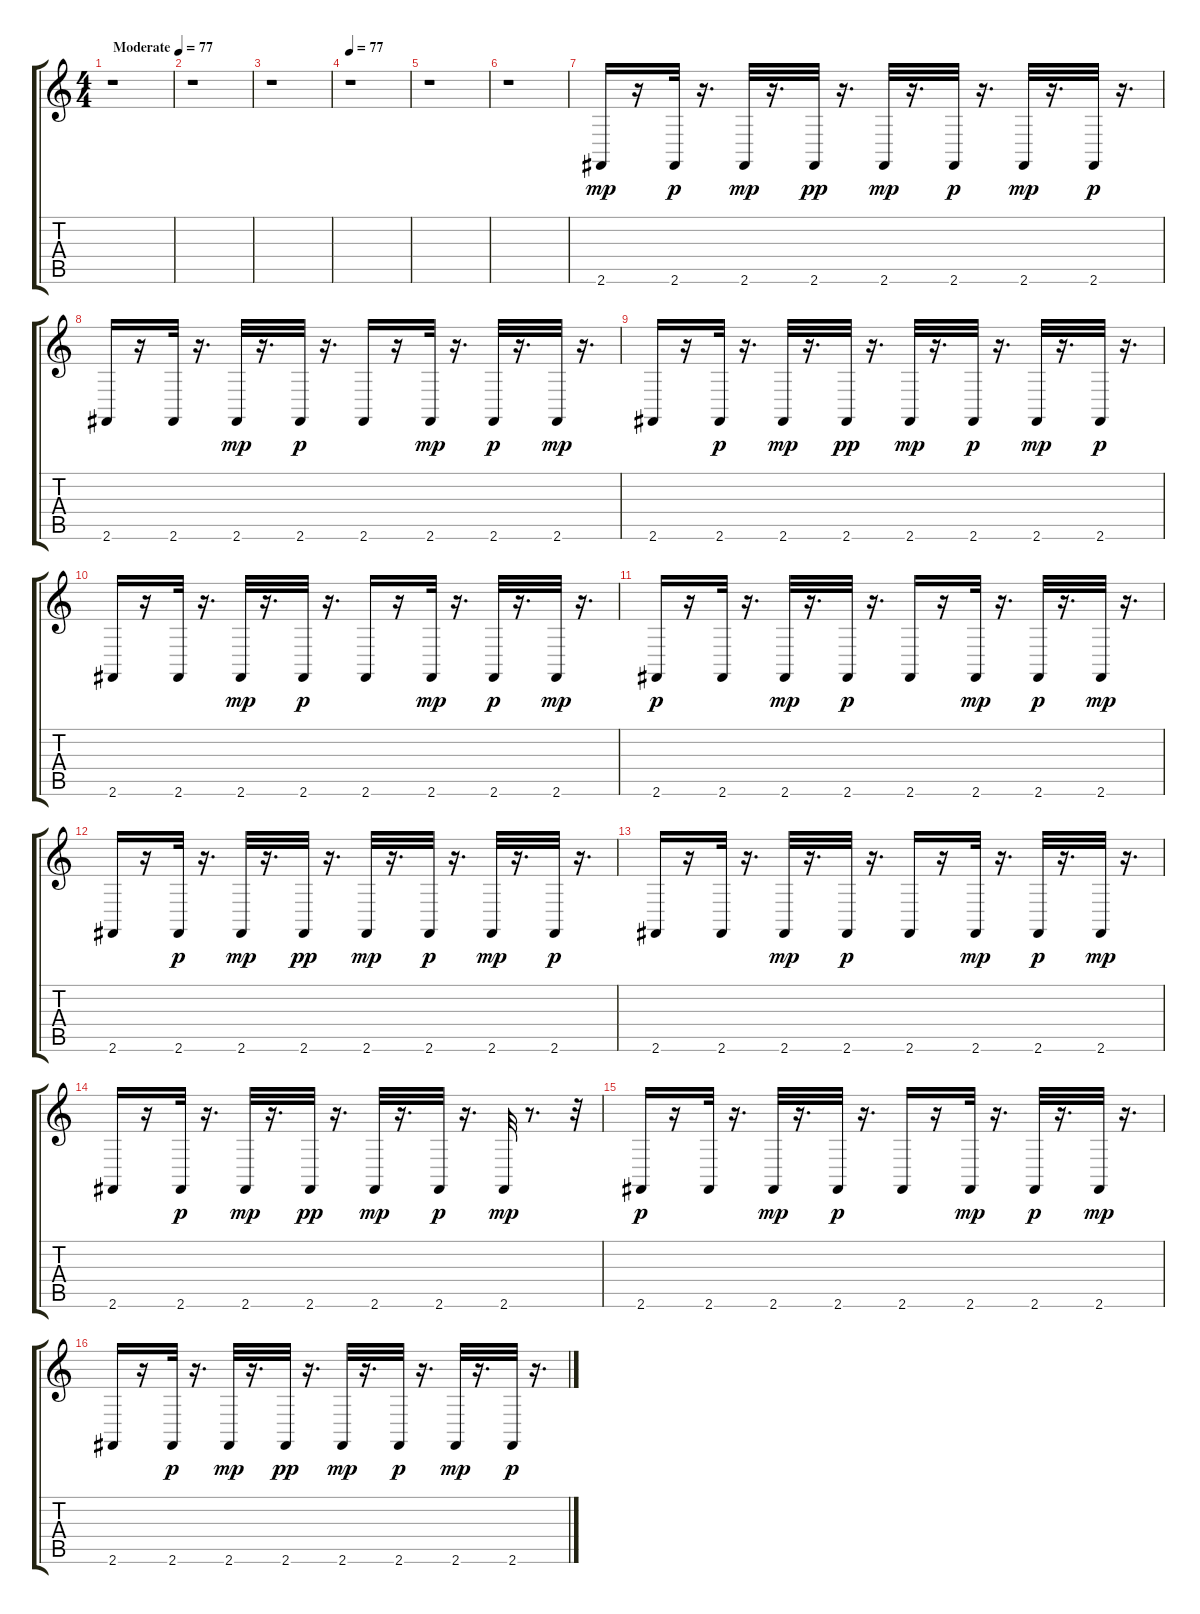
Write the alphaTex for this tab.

\track "" {instrument acousticgrandpiano}
\staff {score tabs}
\tuning (E4 B3 G3 D3 A2 E2) {hide}
\ts (4 4)
\tempo (77 "Moderate")
\clef g2
\ks c
r.1{dy mp instrument acousticgrandpiano} |
r.1 |
r.1 |
\tempo 77
r.1 |
r.1 |
r.1 |
2.6.16 r.16 2.6.32{dy p} r.16{d} 2.6.32{dy mp} r.16{d} 2.6.32{dy pp} r.16{d} 2.6.32{dy mp} r.16{d} 2.6.32{dy p} r.16{d} 2.6.32{dy mp} r.16{d} 2.6.32{dy p} r.16{d} |
2.6.16 r.16 2.6.32 r.16{d} 2.6.32{dy mp} r.16{d} 2.6.32{dy p} r.16{d} 2.6.16 r.16 2.6.32{dy mp} r.16{d} 2.6.32{dy p} r.16{d} 2.6.32{dy mp} r.16{d} |
2.6.16 r.16 2.6.32{dy p} r.16{d} 2.6.32{dy mp} r.16{d} 2.6.32{dy pp} r.16{d} 2.6.32{dy mp} r.16{d} 2.6.32{dy p} r.16{d} 2.6.32{dy mp} r.16{d} 2.6.32{dy p} r.16{d} |
2.6.16 r.16 2.6.32 r.16{d} 2.6.32{dy mp} r.16{d} 2.6.32{dy p} r.16{d} 2.6.16 r.16 2.6.32{dy mp} r.16{d} 2.6.32{dy p} r.16{d} 2.6.32{dy mp} r.16{d} |
2.6.16{dy p} r.16 2.6.32 r.16{d} 2.6.32{dy mp} r.16{d} 2.6.32{dy p} r.16{d} 2.6.16 r.16 2.6.32{dy mp} r.16{d} 2.6.32{dy p} r.16{d} 2.6.32{dy mp} r.16{d} |
2.6.16 r.16 2.6.32{dy p} r.16{d} 2.6.32{dy mp} r.16{d} 2.6.32{dy pp} r.16{d} 2.6.32{dy mp} r.16{d} 2.6.32{dy p} r.16{d} 2.6.32{dy mp} r.16{d} 2.6.32{dy p} r.16{d} |
2.6.16 r.16 2.6.32 r.16{d} 2.6.32{dy mp} r.16{d} 2.6.32{dy p} r.16{d} 2.6.16 r.16 2.6.32{dy mp} r.16{d} 2.6.32{dy p} r.16{d} 2.6.32{dy mp} r.16{d} |
2.6.16 r.16 2.6.32{dy p} r.16{d} 2.6.32{dy mp} r.16{d} 2.6.32{dy pp} r.16{d} 2.6.32{dy mp} r.16{d} 2.6.32{dy p} r.16{d} 2.6.32{dy mp} r.8{d} r.32 |
2.6.16{dy p} r.16 2.6.32 r.16{d} 2.6.32{dy mp} r.16{d} 2.6.32{dy p} r.16{d} 2.6.16 r.16 2.6.32{dy mp} r.16{d} 2.6.32{dy p} r.16{d} 2.6.32{dy mp} r.16{d} |
2.6.16 r.16 2.6.32{dy p} r.16{d} 2.6.32{dy mp} r.16{d} 2.6.32{dy pp} r.16{d} 2.6.32{dy mp} r.16{d} 2.6.32{dy p} r.16{d} 2.6.32{dy mp} r.16{d} 2.6.32{dy p} r.16{d}
